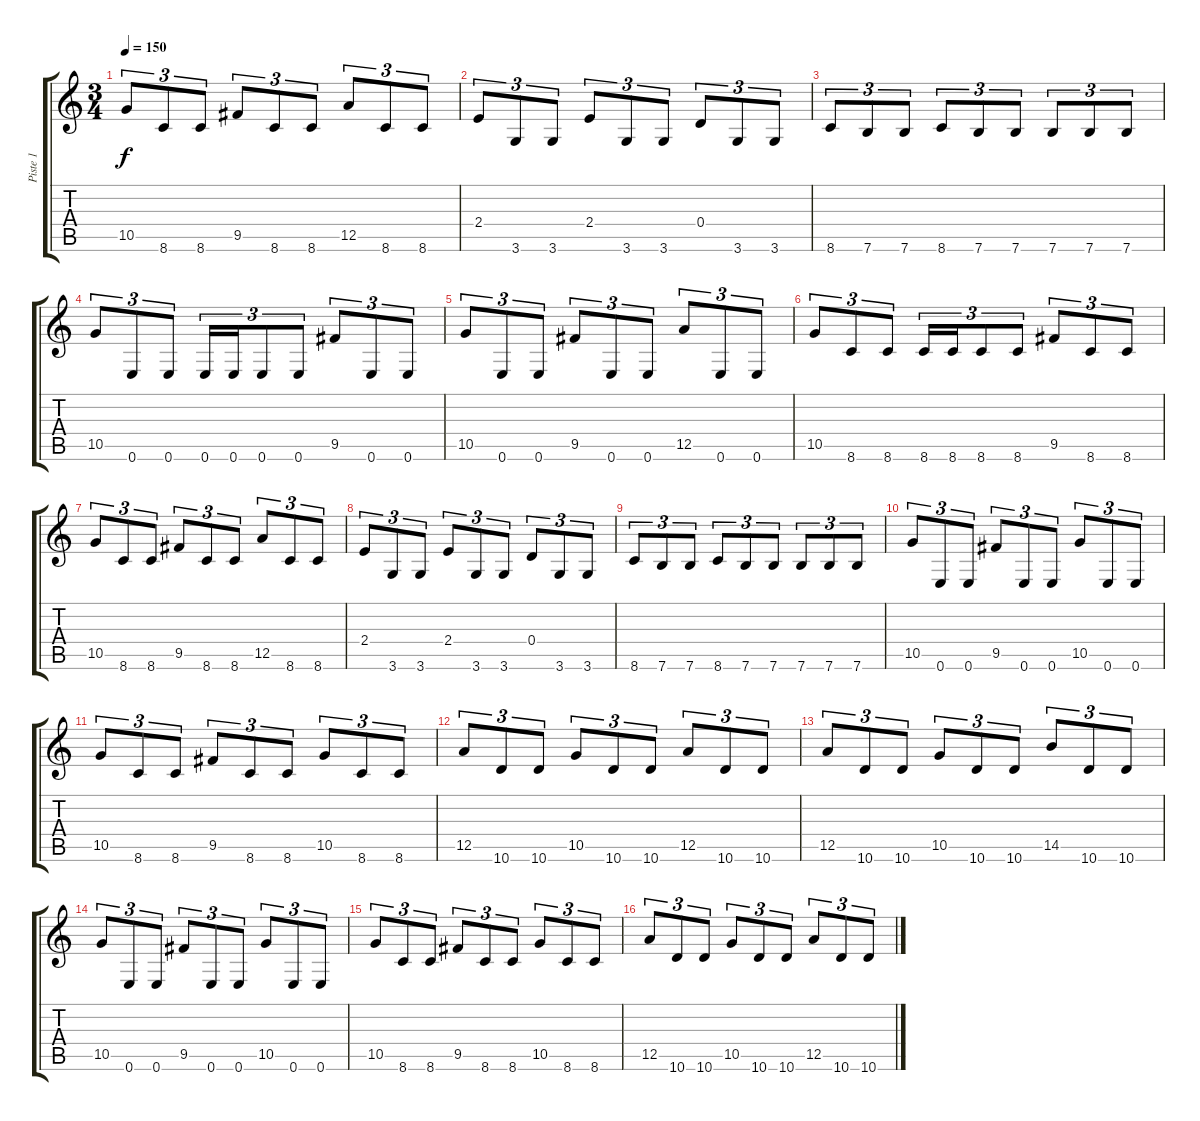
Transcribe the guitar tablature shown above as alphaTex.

\track ("Piste 1" "Piste 1") {instrument distortionguitar}
\staff {score tabs}
\tuning (E4 B3 G3 D3 A2 E2) {hide}
\ts (3 4)
\tempo 150
\clef g2
\ks c
10.5.8{tu (3 2) dy f} 8.6.8{tu (3 2)} 8.6.8{tu (3 2)} 9.5.8{tu (3 2)} 8.6.8{tu (3 2)} 8.6.8{tu (3 2)} 12.5.8{tu (3 2)} 8.6.8{tu (3 2)} 8.6.8{tu (3 2)} |
2.4.8{tu (3 2)} 3.6.8{tu (3 2)} 3.6.8{tu (3 2)} 2.4.8{tu (3 2)} 3.6.8{tu (3 2)} 3.6.8{tu (3 2)} 0.4.8{tu (3 2)} 3.6.8{tu (3 2)} 3.6.8{tu (3 2)} |
8.6.8{tu (3 2)} 7.6.8{tu (3 2)} 7.6.8{tu (3 2)} 8.6.8{tu (3 2)} 7.6.8{tu (3 2)} 7.6.8{tu (3 2)} 7.6.8{tu (3 2)} 7.6.8{tu (3 2)} 7.6.8{tu (3 2)} |
10.5.8{tu (3 2)} 0.6.8{tu (3 2)} 0.6.8{tu (3 2)} 0.6.16{tu (3 2)} 0.6.16{tu (3 2)} 0.6.8{tu (3 2)} 0.6.8{tu (3 2)} 9.5.8{tu (3 2)} 0.6.8{tu (3 2)} 0.6.8{tu (3 2)} |
10.5.8{tu (3 2)} 0.6.8{tu (3 2)} 0.6.8{tu (3 2)} 9.5.8{tu (3 2)} 0.6.8{tu (3 2)} 0.6.8{tu (3 2)} 12.5.8{tu (3 2)} 0.6.8{tu (3 2)} 0.6.8{tu (3 2)} |
10.5.8{tu (3 2)} 8.6.8{tu (3 2)} 8.6.8{tu (3 2)} 8.6.16{tu (3 2)} 8.6.16{tu (3 2)} 8.6.8{tu (3 2)} 8.6.8{tu (3 2)} 9.5.8{tu (3 2)} 8.6.8{tu (3 2)} 8.6.8{tu (3 2)} |
10.5.8{tu (3 2)} 8.6.8{tu (3 2)} 8.6.8{tu (3 2)} 9.5.8{tu (3 2)} 8.6.8{tu (3 2)} 8.6.8{tu (3 2)} 12.5.8{tu (3 2)} 8.6.8{tu (3 2)} 8.6.8{tu (3 2)} |
2.4.8{tu (3 2)} 3.6.8{tu (3 2)} 3.6.8{tu (3 2)} 2.4.8{tu (3 2)} 3.6.8{tu (3 2)} 3.6.8{tu (3 2)} 0.4.8{tu (3 2)} 3.6.8{tu (3 2)} 3.6.8{tu (3 2)} |
8.6.8{tu (3 2)} 7.6.8{tu (3 2)} 7.6.8{tu (3 2)} 8.6.8{tu (3 2)} 7.6.8{tu (3 2)} 7.6.8{tu (3 2)} 7.6.8{tu (3 2)} 7.6.8{tu (3 2)} 7.6.8{tu (3 2)} |
10.5.8{tu (3 2)} 0.6.8{tu (3 2)} 0.6.8{tu (3 2)} 9.5.8{tu (3 2)} 0.6.8{tu (3 2)} 0.6.8{tu (3 2)} 10.5.8{tu (3 2)} 0.6.8{tu (3 2)} 0.6.8{tu (3 2)} |
10.5.8{tu (3 2)} 8.6.8{tu (3 2)} 8.6.8{tu (3 2)} 9.5.8{tu (3 2)} 8.6.8{tu (3 2)} 8.6.8{tu (3 2)} 10.5.8{tu (3 2)} 8.6.8{tu (3 2)} 8.6.8{tu (3 2)} |
12.5.8{tu (3 2)} 10.6.8{tu (3 2)} 10.6.8{tu (3 2)} 10.5.8{tu (3 2)} 10.6.8{tu (3 2)} 10.6.8{tu (3 2)} 12.5.8{tu (3 2)} 10.6.8{tu (3 2)} 10.6.8{tu (3 2)} |
12.5.8{tu (3 2)} 10.6.8{tu (3 2)} 10.6.8{tu (3 2)} 10.5.8{tu (3 2)} 10.6.8{tu (3 2)} 10.6.8{tu (3 2)} 14.5.8{tu (3 2)} 10.6.8{tu (3 2)} 10.6.8{tu (3 2)} |
10.5.8{tu (3 2)} 0.6.8{tu (3 2)} 0.6.8{tu (3 2)} 9.5.8{tu (3 2)} 0.6.8{tu (3 2)} 0.6.8{tu (3 2)} 10.5.8{tu (3 2)} 0.6.8{tu (3 2)} 0.6.8{tu (3 2)} |
10.5.8{tu (3 2)} 8.6.8{tu (3 2)} 8.6.8{tu (3 2)} 9.5.8{tu (3 2)} 8.6.8{tu (3 2)} 8.6.8{tu (3 2)} 10.5.8{tu (3 2)} 8.6.8{tu (3 2)} 8.6.8{tu (3 2)} |
12.5.8{tu (3 2)} 10.6.8{tu (3 2)} 10.6.8{tu (3 2)} 10.5.8{tu (3 2)} 10.6.8{tu (3 2)} 10.6.8{tu (3 2)} 12.5.8{tu (3 2)} 10.6.8{tu (3 2)} 10.6.8{tu (3 2)}
